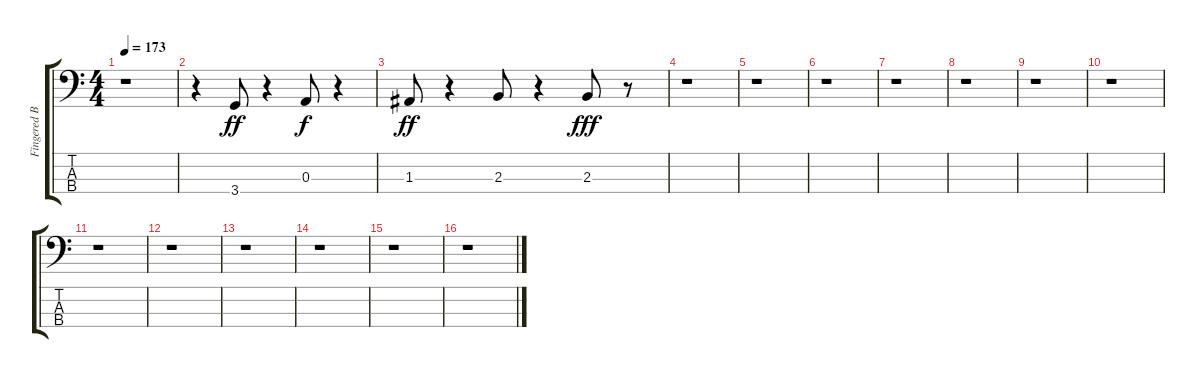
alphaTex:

\track ("Fingered Bass" "Fingered B") {instrument electricbassfinger}
\staff {score tabs}
\tuning (G2 D2 A1 E1) {hide}
\ts (4 4)
\tempo 173
\clef f4
\ks c
r.1{dy ff} |
r.4 3.4.8 r.4 0.3.8{dy f} r.4 |
1.3.8{dy ff} r.4 2.3.8 r.4 2.3.8{dy fff} r.8 |
r.1 |
r.1 |
r.1 |
r.1 |
r.1 |
r.1 |
r.1 |
r.1 |
r.1 |
r.1 |
r.1 |
r.1 |
r.1
